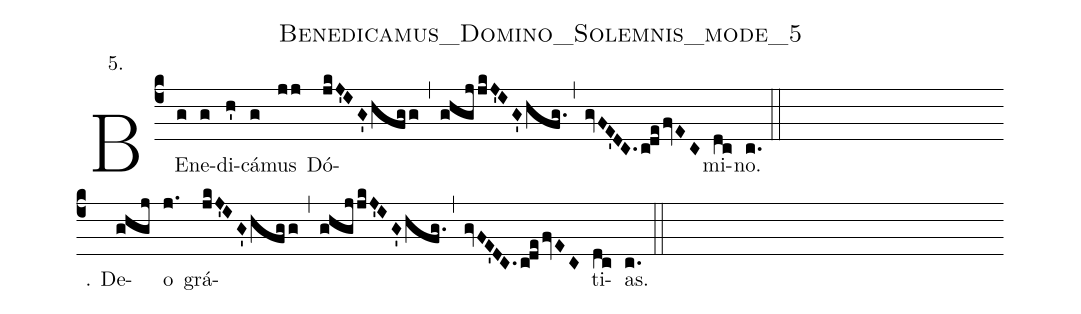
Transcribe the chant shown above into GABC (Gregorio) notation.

name:Benedicamus_Domino_Solemnis_mode_5;
annotation: 5.;
%%
(c4)BE(g)ne(g)di(h')cá(g)mus(jj) Dó(jkJ'IG'hfgg/,/ghgjjkJ'IG'hfg./,/gvFE'DC.c!defvEC)mi(dc)no.(c.) (::) (Z-) ℟. De(ghgj)o(j.) grá(jkJ'IG'hfgg/,/ghgjjkJ'IG'hfg./,/gvFE'DC.c!defvEC)ti(dc)as.(c.) (::)
